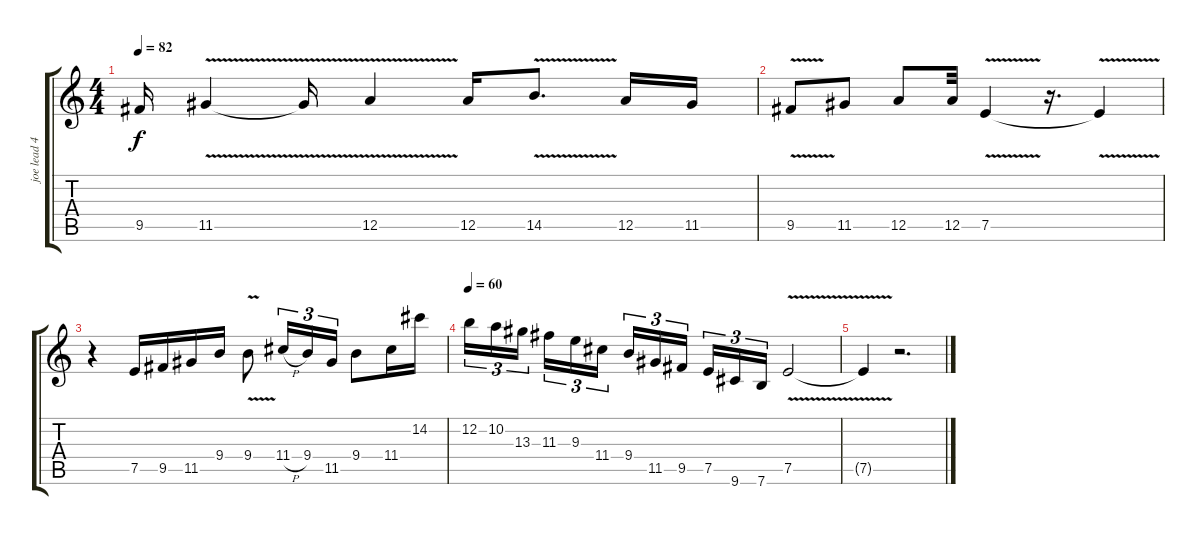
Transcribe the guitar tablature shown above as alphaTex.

\track ("joe lead 4" "joe lead 4") {instrument electricguitarjazz}
\staff {score tabs}
\tuning (E4 B3 G3 D3 A2 E2) {hide}
\ts (4 4)
\tempo 82
\clef g2
\ks c
9.5.16{dy f} 11.5{v}.4 11.5{t}.16 12.5{v}.4 12.5.16 14.5{v}.8{d} 12.5.16 11.5.16 |
9.5{v}.8 11.5.8 12.5.8 12.5.32 7.5{v}.4 r.16{d} 7.5{t}.4 |
r.4 7.5.16 9.5.16 11.5.16 9.4.16 9.4{v}.8 11.4{h}.16{tu (3 2)} 9.4.16{tu (3 2)} 11.5.16{tu (3 2)} 9.4.8 11.4.16 14.2.16 |
\tempo 60
12.2.16{tu (3 2)} 10.2.16{tu (3 2)} 13.3.16{tu (3 2)} 11.3.16{tu (3 2)} 9.3.16{tu (3 2)} 11.4.16{tu (3 2)} 9.4.16{tu (3 2)} 11.5.16{tu (3 2)} 9.5.16{tu (3 2)} 7.5.16{tu (3 2)} 9.6.16{tu (3 2)} 7.6.16{tu (3 2)} 7.5{v}.2 |
7.5{t}.4 r.2{d}
